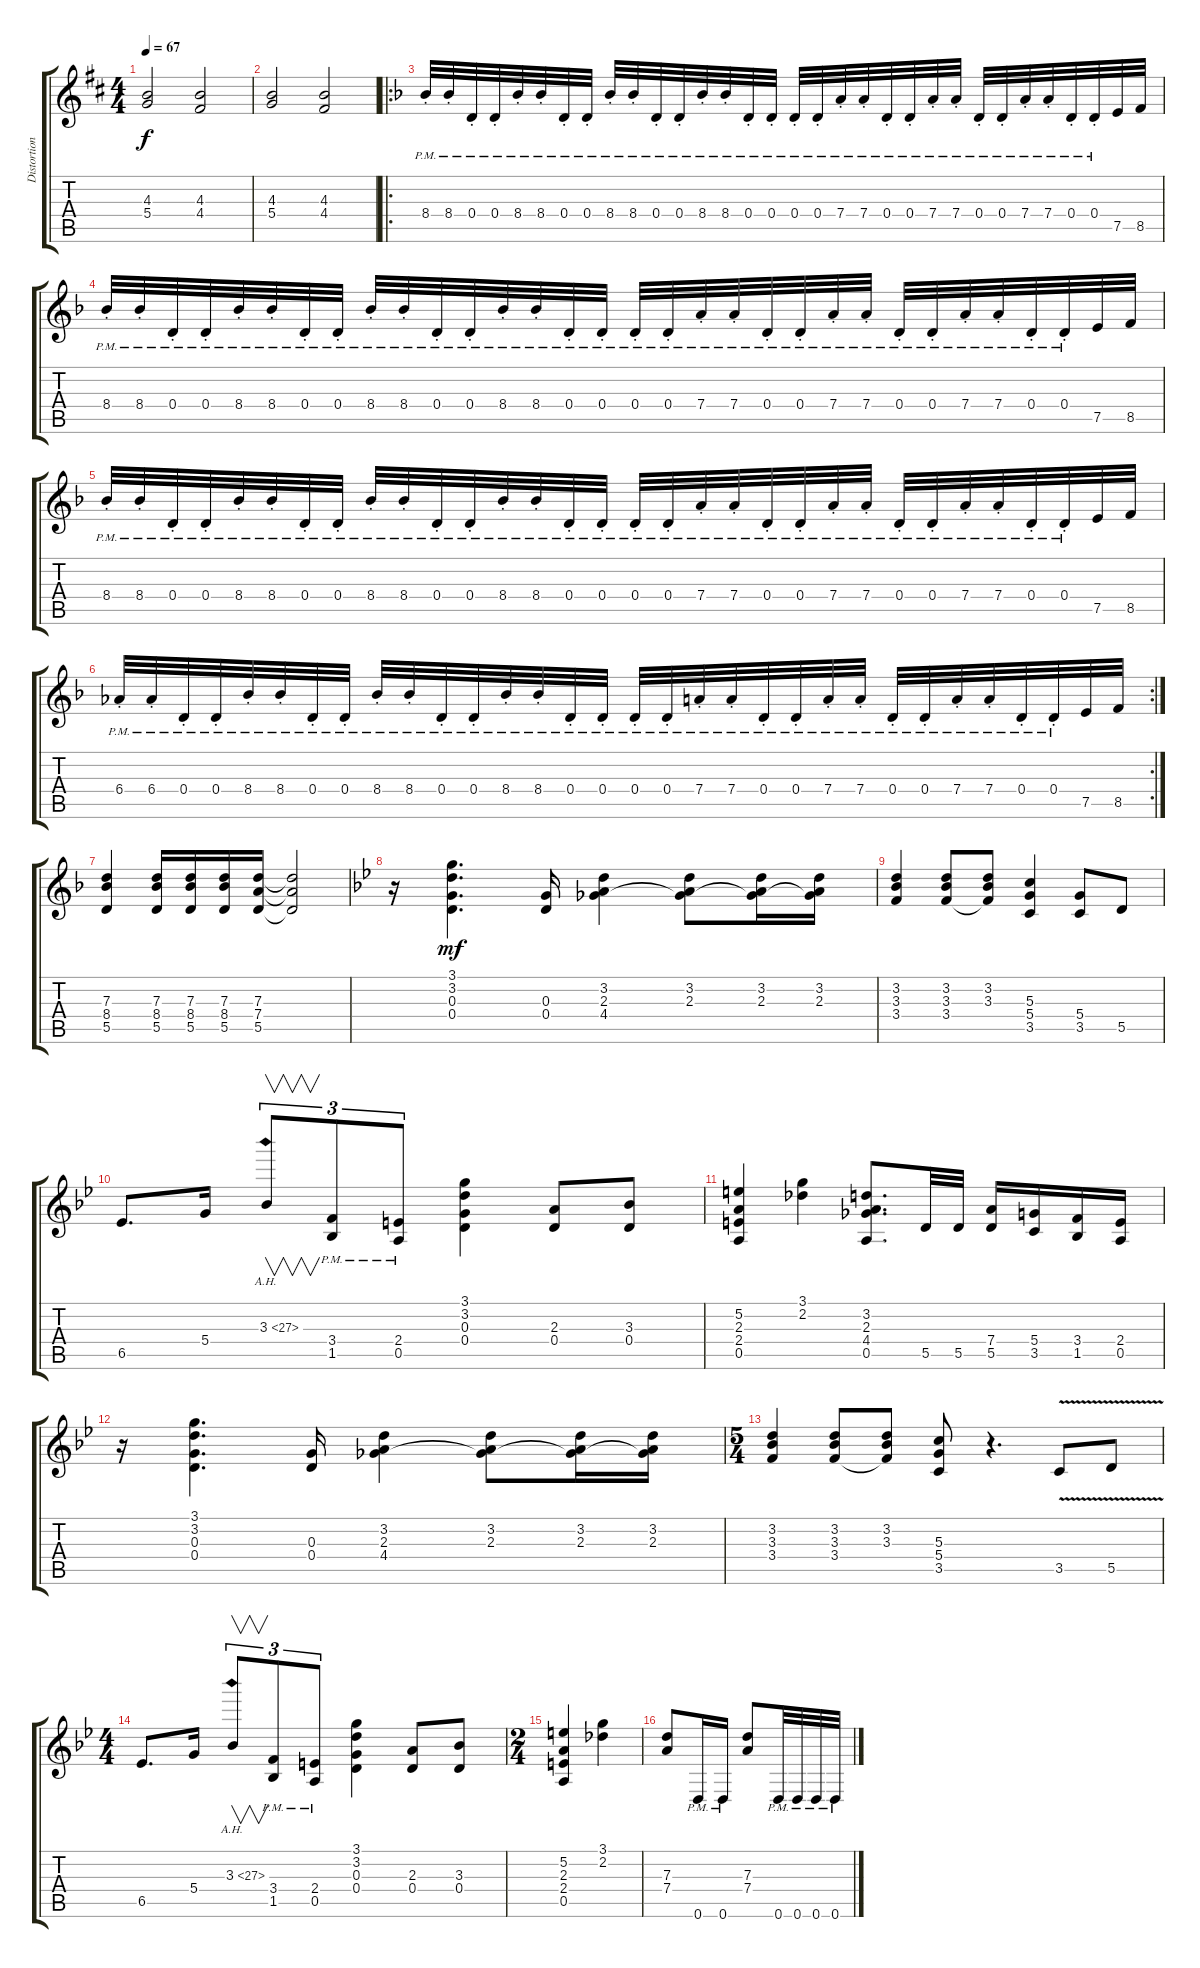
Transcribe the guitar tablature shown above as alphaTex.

\track ("Distortion L" "Distortion") {instrument distortionguitar}
\staff {score tabs}
\tuning (E4 B3 G3 D3 A2 D2) {hide}
\ts (4 4)
\tempo 67
\clef g2
\ks d
(4.3 5.4).2{dy f} (4.3 4.4).2 |
(4.3 5.4).2 (4.3 4.4).2 |
\ro
\ks f
8.4{pm st}.32 8.4{pm st}.32 0.4{pm st}.32 0.4{pm st}.32 8.4{pm st}.32 8.4{pm st}.32 0.4{pm st}.32 0.4{pm st}.32 8.4{pm st}.32 8.4{pm st}.32 0.4{pm st}.32 0.4{pm st}.32 8.4{pm st}.32 8.4{pm st}.32 0.4{pm st}.32 0.4{pm st}.32 0.4{pm st}.32 0.4{pm st}.32 7.4{pm st}.32 7.4{pm st}.32 0.4{pm st}.32 0.4{pm st}.32 7.4{pm st}.32 7.4{pm st}.32 0.4{pm st}.32 0.4{pm st}.32 7.4{pm st}.32 7.4{pm st}.32 0.4{pm st}.32 0.4{pm st}.32 7.5.32 8.5.32 |
8.4{pm st}.32 8.4{pm st}.32 0.4{pm st}.32 0.4{pm st}.32 8.4{pm st}.32 8.4{pm st}.32 0.4{pm st}.32 0.4{pm st}.32 8.4{pm st}.32 8.4{pm st}.32 0.4{pm st}.32 0.4{pm st}.32 8.4{pm st}.32 8.4{pm st}.32 0.4{pm st}.32 0.4{pm st}.32 0.4{pm st}.32 0.4{pm st}.32 7.4{pm st}.32 7.4{pm st}.32 0.4{pm st}.32 0.4{pm st}.32 7.4{pm st}.32 7.4{pm st}.32 0.4{pm st}.32 0.4{pm st}.32 7.4{pm st}.32 7.4{pm st}.32 0.4{pm st}.32 0.4{pm st}.32 7.5.32 8.5.32 |
8.4{pm st}.32 8.4{pm st}.32 0.4{pm st}.32 0.4{pm st}.32 8.4{pm st}.32 8.4{pm st}.32 0.4{pm st}.32 0.4{pm st}.32 8.4{pm st}.32 8.4{pm st}.32 0.4{pm st}.32 0.4{pm st}.32 8.4{pm st}.32 8.4{pm st}.32 0.4{pm st}.32 0.4{pm st}.32 0.4{pm st}.32 0.4{pm st}.32 7.4{pm st}.32 7.4{pm st}.32 0.4{pm st}.32 0.4{pm st}.32 7.4{pm st}.32 7.4{pm st}.32 0.4{pm st}.32 0.4{pm st}.32 7.4{pm st}.32 7.4{pm st}.32 0.4{pm st}.32 0.4{pm st}.32 7.5.32 8.5.32 |
\rc 2
6.4{pm st}.32 6.4{pm st}.32 0.4{pm st}.32 0.4{pm st}.32 8.4{pm st}.32 8.4{pm st}.32 0.4{pm st}.32 0.4{pm st}.32 8.4{pm st}.32 8.4{pm st}.32 0.4{pm st}.32 0.4{pm st}.32 8.4{pm st}.32 8.4{pm st}.32 0.4{pm st}.32 0.4{pm st}.32 0.4{pm st}.32 0.4{pm st}.32 7.4{pm st}.32 7.4{pm st}.32 0.4{pm st}.32 0.4{pm st}.32 7.4{pm st}.32 7.4{pm st}.32 0.4{pm st}.32 0.4{pm st}.32 7.4{pm st}.32 7.4{pm st}.32 0.4{pm st}.32 0.4{pm st}.32 7.5.32 8.5.32 |
(7.3 8.4 5.5).4 (7.3 8.4 5.5).16 (7.3 8.4 5.5).16 (7.3 8.4 5.5).16 (7.3 7.4 5.5).16 (7.3{t} 7.4{t} 5.5{t}).2 |
\ks bb
r.16 (3.1 3.2 0.3 0.4).4{d dy mf} (0.3 0.4).16 (3.2 2.3 4.4).4 (3.2 2.3 4.4{t}).8 (3.2 2.3 4.4{t}).16 (3.2 2.3 4.4{t}).16 |
(3.2 3.3 3.4).4 (3.2 3.3 3.4).8 (3.2 3.3 3.4{t}).8 (5.3 5.4 3.5).4 (5.4 3.5).8 5.5.8 |
6.5.8{d} 5.4.16 3.3{ah 24}.8{v tu (3 2)} (3.4{pm} 1.5{pm}).8{tu (3 2)} (2.4{pm} 0.5{pm}).8{tu (3 2)} (3.1 3.2 0.3 0.4).4 (2.3 0.4).8 (3.3 0.4).8 |
(5.2 2.3 2.4 0.5).4 (3.1 2.2).4 (3.2 2.3 4.4 0.5).8{d} 5.5.32 5.5.32 (7.4 5.5).16 (5.4 3.5).16 (3.4 1.5).16 (2.4 0.5).16 |
r.16 (3.1 3.2 0.3 0.4).4{d} (0.3 0.4).16 (3.2 2.3 4.4).4 (3.2 2.3 4.4{t}).8 (3.2 2.3 4.4{t}).16 (3.2 2.3 4.4{t}).16 |
\ts (5 4)
(3.2 3.3 3.4).4 (3.2 3.3 3.4).8 (3.2 3.3 3.4{t}).8 (5.3 5.4 3.5).8 r.4{d} 3.5{v}.8 5.5{v}.8 |
\ts (4 4)
6.5.8{d} 5.4.16 3.3{ah 24}.8{v tu (3 2)} (3.4{pm} 1.5{pm}).8{tu (3 2)} (2.4{pm} 0.5{pm}).8{tu (3 2)} (3.1 3.2 0.3 0.4).4 (2.3 0.4).8 (3.3 0.4).8 |
\ts (2 4)
(5.2 2.3 2.4 0.5).4 (3.1 2.2).4 |
(7.3 7.4).8 0.6{pm}.16 0.6{pm}.16 (7.3 7.4).8 0.6{pm}.32 0.6{pm}.32 0.6{pm}.32 0.6{pm}.32
